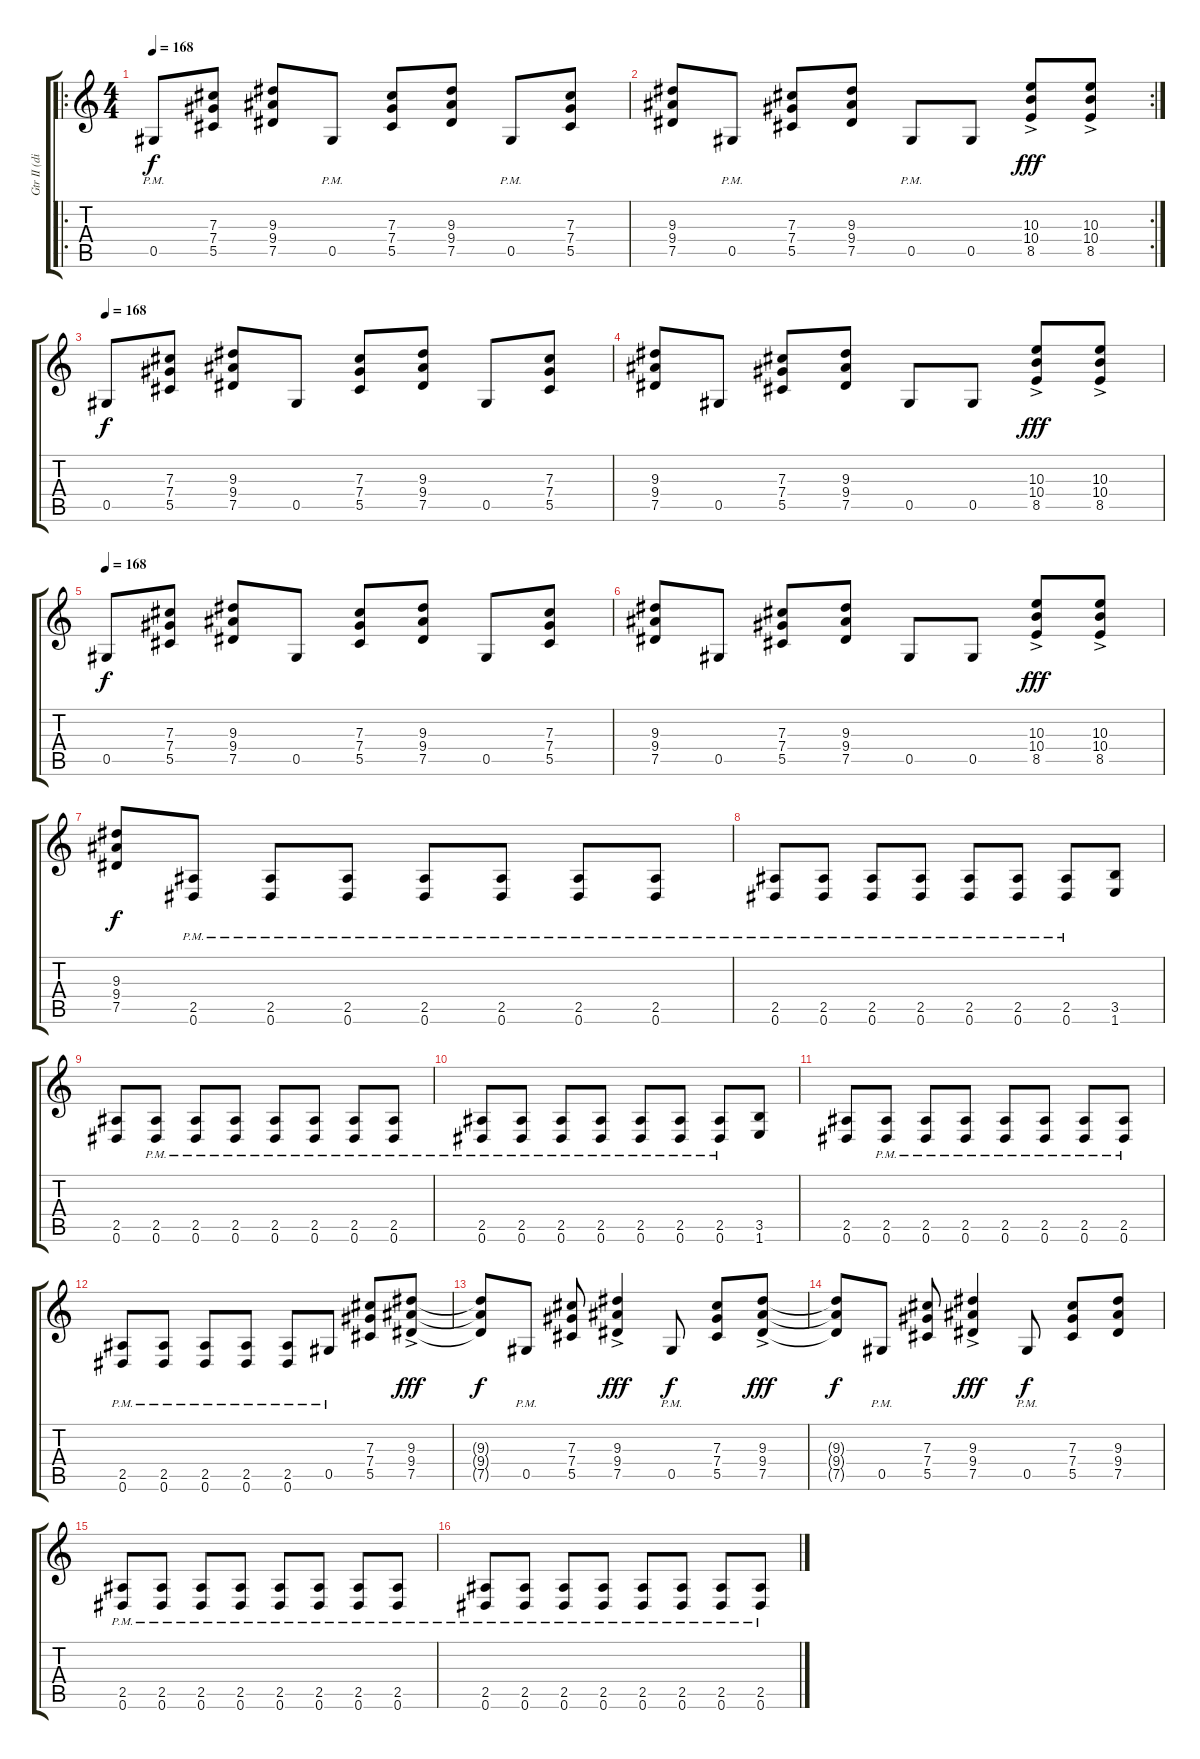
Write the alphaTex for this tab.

\track ("Gtr II (dis)" "Gtr II (di") {instrument distortionguitar}
\staff {score tabs}
\tuning (Eb4 Bb3 Gb3 Db3 Ab2 Eb2) {hide}
\ro
\ts (4 4)
\tempo 168
\clef g2
\ks c
0.5{pm}.8{dy f} (7.3 7.4 5.5).8 (9.3 9.4 7.5).8 0.5{pm}.8 (7.3 7.4 5.5).8 (9.3 9.4 7.5).8 0.5{pm}.8 (7.3 7.4 5.5).8 |
\rc 2
(9.3 9.4 7.5).8 0.5{pm}.8 (7.3 7.4 5.5).8 (9.3 9.4 7.5).8 0.5{pm}.8 0.5.8 (10.3{ac} 10.4{ac} 8.5{ac}).8{dy fff} (10.3{ac} 10.4{ac} 8.5{ac}).8 |
\tempo 168
0.5.8{dy f} (7.3 7.4 5.5).8 (9.3 9.4 7.5).8 0.5.8 (7.3 7.4 5.5).8 (9.3 9.4 7.5).8 0.5.8 (7.3 7.4 5.5).8 |
(9.3 9.4 7.5).8 0.5.8 (7.3 7.4 5.5).8 (9.3 9.4 7.5).8 0.5.8 0.5.8 (10.3{ac} 10.4{ac} 8.5{ac}).8{dy fff} (10.3{ac} 10.4{ac} 8.5{ac}).8 |
\tempo 168
0.5.8{dy f} (7.3 7.4 5.5).8 (9.3 9.4 7.5).8 0.5.8 (7.3 7.4 5.5).8 (9.3 9.4 7.5).8 0.5.8 (7.3 7.4 5.5).8 |
(9.3 9.4 7.5).8 0.5.8 (7.3 7.4 5.5).8 (9.3 9.4 7.5).8 0.5.8 0.5.8 (10.3{ac} 10.4{ac} 8.5{ac}).8{dy fff} (10.3{ac} 10.4{ac} 8.5{ac}).8 |
(9.3 9.4 7.5).8{dy f} (2.5{pm} 0.6{pm}).8 (2.5{pm} 0.6{pm}).8 (2.5{pm} 0.6{pm}).8 (2.5{pm} 0.6{pm}).8 (2.5{pm} 0.6{pm}).8 (2.5{pm} 0.6{pm}).8 (2.5{pm} 0.6{pm}).8 |
(2.5{pm} 0.6{pm}).8 (2.5{pm} 0.6{pm}).8 (2.5{pm} 0.6{pm}).8 (2.5{pm} 0.6{pm}).8 (2.5{pm} 0.6{pm}).8 (2.5{pm} 0.6{pm}).8 (2.5{pm} 0.6{pm}).8 (3.5 1.6).8 |
(2.5 0.6).8 (2.5{pm} 0.6{pm}).8 (2.5{pm} 0.6{pm}).8 (2.5{pm} 0.6{pm}).8 (2.5{pm} 0.6{pm}).8 (2.5{pm} 0.6{pm}).8 (2.5{pm} 0.6{pm}).8 (2.5{pm} 0.6{pm}).8 |
(2.5{pm} 0.6{pm}).8 (2.5{pm} 0.6{pm}).8 (2.5{pm} 0.6{pm}).8 (2.5{pm} 0.6{pm}).8 (2.5{pm} 0.6{pm}).8 (2.5{pm} 0.6{pm}).8 (2.5{pm} 0.6{pm}).8 (3.5 1.6).8 |
(2.5 0.6).8 (2.5{pm} 0.6{pm}).8 (2.5{pm} 0.6{pm}).8 (2.5{pm} 0.6{pm}).8 (2.5{pm} 0.6{pm}).8 (2.5{pm} 0.6{pm}).8 (2.5{pm} 0.6{pm}).8 (2.5{pm} 0.6{pm}).8 |
(2.5{pm} 0.6{pm}).8 (2.5{pm} 0.6{pm}).8 (2.5{pm} 0.6{pm}).8 (2.5{pm} 0.6{pm}).8 (2.5{pm} 0.6{pm}).8 0.5{pm}.8 (7.3 7.4 5.5).8 (9.3{ac} 9.4{ac} 7.5{ac}).8{dy fff} |
(9.3{t} 9.4{t} 7.5{t}).8{dy f} 0.5{pm}.8 (7.3 7.4 5.5).8 (9.3{ac} 9.4{ac} 7.5{ac}).4{dy fff} 0.5{pm}.8{dy f} (7.3 7.4 5.5).8 (9.3{ac} 9.4{ac} 7.5{ac}).8{dy fff} |
(9.3{t} 9.4{t} 7.5{t}).8{dy f} 0.5{pm}.8 (7.3 7.4 5.5).8 (9.3{ac} 9.4{ac} 7.5{ac}).4{dy fff} 0.5{pm}.8{dy f} (7.3 7.4 5.5).8 (9.3 9.4 7.5).8 |
(2.5 0.6{pm}).8 (2.5 0.6{pm}).8 (2.5 0.6{pm}).8 (2.5 0.6{pm}).8 (2.5 0.6{pm}).8 (2.5 0.6{pm}).8 (2.5 0.6{pm}).8 (2.5 0.6{pm}).8 |
(2.5{pm} 0.6{pm}).8 (2.5{pm} 0.6{pm}).8 (2.5{pm} 0.6{pm}).8 (2.5{pm} 0.6{pm}).8 (2.5{pm} 0.6{pm}).8 (2.5{pm} 0.6{pm}).8 (2.5{pm} 0.6{pm}).8 (2.5{pm} 0.6{pm}).8
